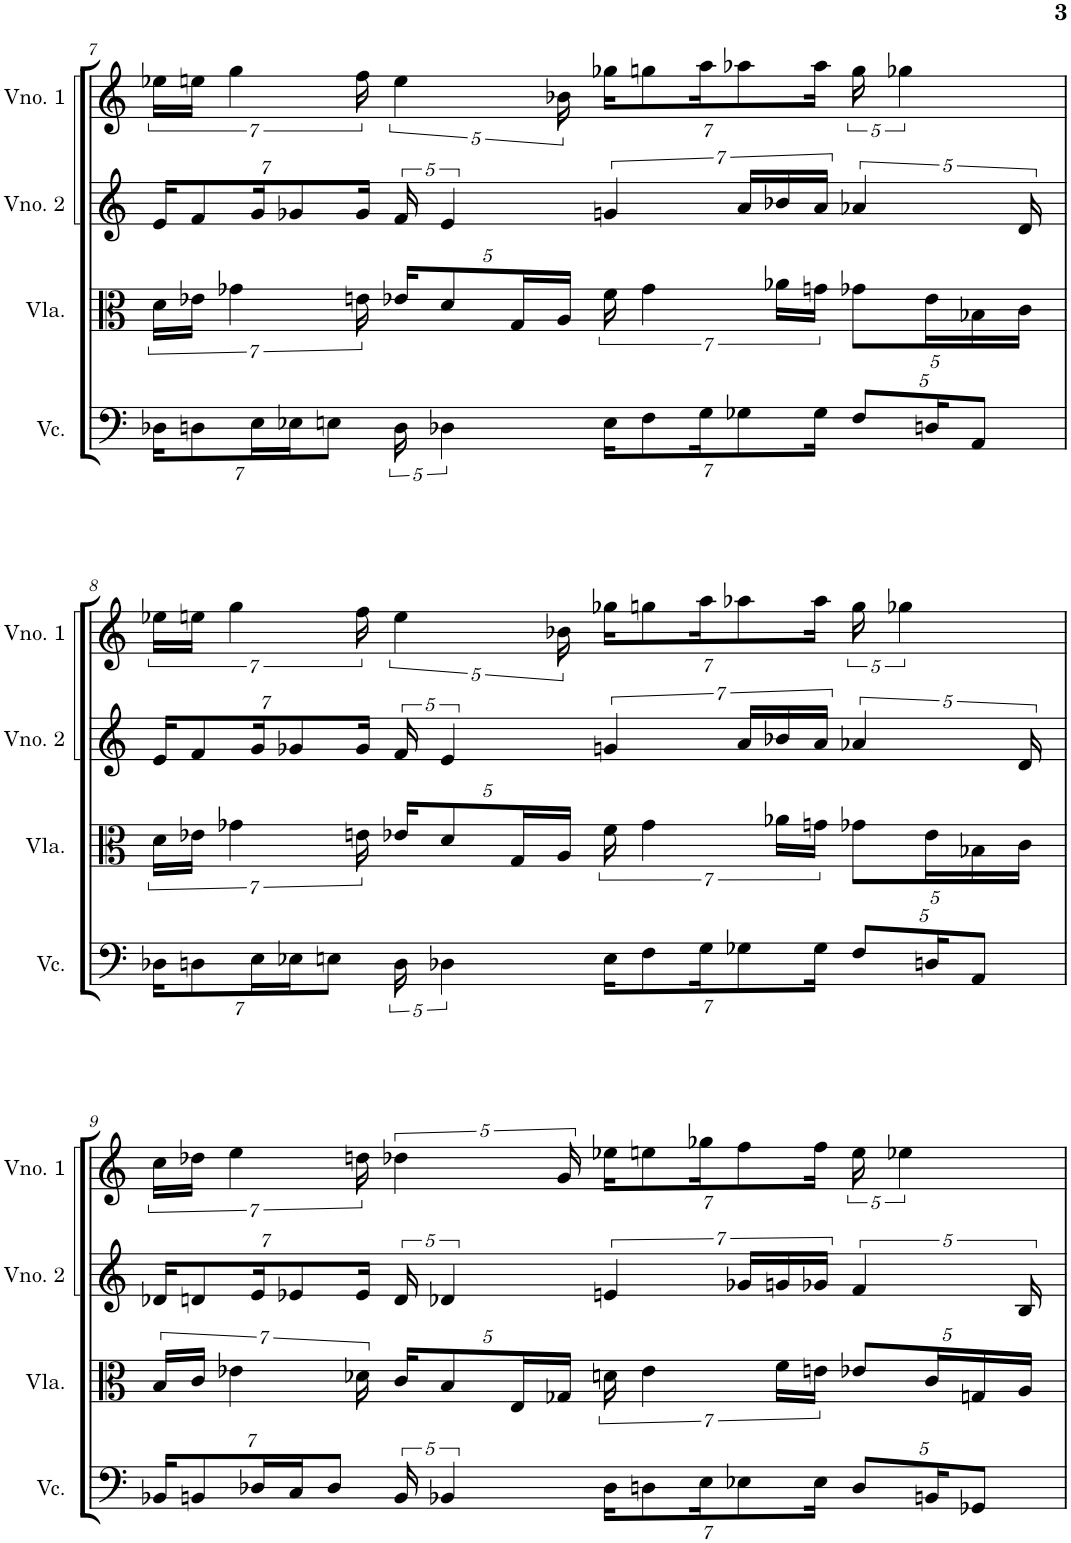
**kern	**kern	**kern	**kern
*part4	*part3	*part2	*part1
*staff4	*staff3	*staff2	*staff1
*I"Violoncelo	*I"Viola	*I"Violino 2	*I"Violino 1
*I'Vc.	*I'Vla.	*I'Vno. 2	*I'Vno. 1
!!LO:PB:g=z
*clefF4	*clefC3	*clefG2	*clefG2
*k[]	*k[]	*k[]	*k[]
*M4/4	*M4/4	*M4/4	*M4/4
*Xbrackettup	*	*Xbrackettup	*
=7	=7	=7	=7
28D-X\KL	28d\LL	28e/KL	28ee-X\LL
14Dn\	28e-X\JJ	14f/	28een\JJ
.	7g-X\	.	7gg\
28E\L	.	28g/K	.
28E-X\J	.	14g-X/	.
14En\J	.	.	.
.	28en\	28g-/Jk	28ff\
*brackettup	*Xbrackettup	*brackettup	*
20D\	20e-X/KL	20f/	5ee\
5D-X\	10d/	5e/	.
.	20G/L	.	.
.	20A/JJ	.	20b-X\
*Xbrackettup	*brackettup	*	*Xbrackettup
28E\KL	28f\	7gn/	28gg-X\KL
14F\	7g-\	.	14ggn\
28G\K	.	.	28aa\K
14G-X\	.	28a/LL	14aa-X\
.	28a-X\LL	28b-X/	.
28G-\Jk	28gn\JJ	28a/JJ	28aa-\Jk
*	*Xbrackettup	*	*brackettup
10F/L	10g-X\L	5a-X/	20gg\
.	.	.	5gg-X\
20Dn/K	20e-\L	.	.
10AA/J	20B-X\	.	.
.	20c\JJ	20d/	.
!!LO:LB:g=z
=8	=8	=8	=8
*	*brackettup	*Xbrackettup	*
28D-X\KL	28d\LL	28e/KL	28ee-X\LL
14Dn\	28e-X\JJ	14f/	28een\JJ
.	7g-X\	.	7gg\
28E\L	.	28g/K	.
28E-X\J	.	14g-X/	.
14En\J	.	.	.
.	28en\	28g-/Jk	28ff\
*brackettup	*Xbrackettup	*brackettup	*
20D\	20e-X/KL	20f/	5ee\
5D-X\	10d/	5e/	.
.	20G/L	.	.
.	20A/JJ	.	20b-X\
*Xbrackettup	*brackettup	*	*Xbrackettup
28E\KL	28f\	7gn/	28gg-X\KL
14F\	7g-\	.	14ggn\
28G\K	.	.	28aa\K
14G-X\	.	28a/LL	14aa-X\
.	28a-X\LL	28b-X/	.
28G-\Jk	28gn\JJ	28a/JJ	28aa-\Jk
*	*Xbrackettup	*	*brackettup
10F/L	10g-X\L	5a-X/	20gg\
.	.	.	5gg-X\
20Dn/K	20e-\L	.	.
10AA/J	20B-X\	.	.
.	20c\JJ	20d/	.
!!LO:LB:g=z
=9	=9	=9	=9
*	*brackettup	*Xbrackettup	*
28BB-X/KL	28B/LL	28d-X/KL	28cc\LL
14BBn/	28c/JJ	14dn/	28dd-X\JJ
.	7e-X\	.	7ee\
28D-X/L	.	28e/K	.
28C/J	.	14e-X/	.
14D-/J	.	.	.
.	28d-X\	28e-/Jk	28ddn\
*brackettup	*Xbrackettup	*brackettup	*
20BB/	20c/KL	20d/	5dd-X\
5BB-X/	10B/	5d-X/	.
.	20E/L	.	.
.	20G-X/JJ	.	20g/
*Xbrackettup	*brackettup	*	*Xbrackettup
28D-\KL	28dn\	7en/	28ee-X\KL
14Dn\	7e-\	.	14een\
28E\K	.	.	28gg-X\K
14E-X\	.	28g-X/LL	14ff\
.	28f\LL	28gn/	.
28E-\Jk	28en\JJ	28g-X/JJ	28ff\Jk
*	*Xbrackettup	*	*brackettup
10D/L	10e-X/L	5f/	20ee\
.	.	.	5ee-X\
20BBn/K	20c/L	.	.
10GG-X/J	20Gn/	.	.
.	20A/JJ	20B/	.
=	=	=	=
*-	*-	*-	*-
